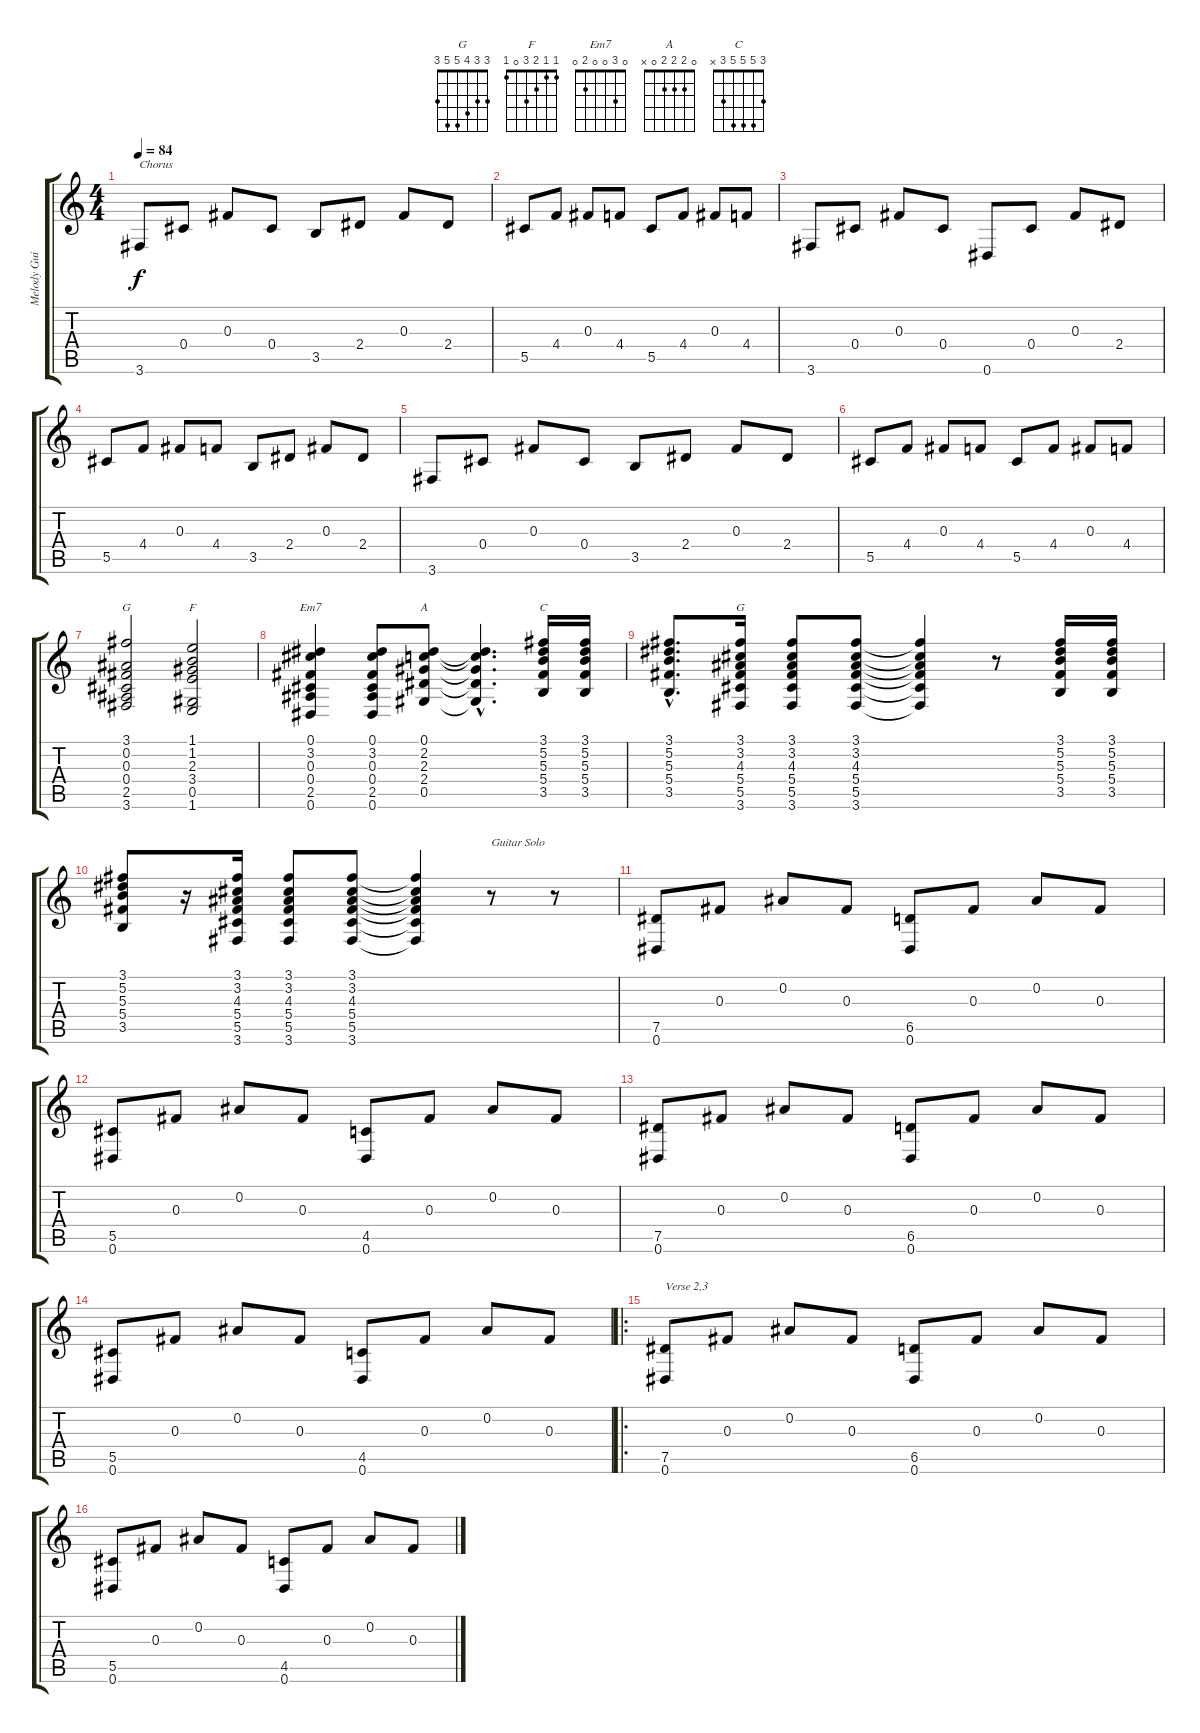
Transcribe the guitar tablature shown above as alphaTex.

\track ("Melody Guitar" "Melody Gui") {instrument acousticguitarnylon}
\staff {score tabs}
\tuning (Eb4 Bb3 Gb3 Db3 Ab2 Eb2) {hide}
\chord ("G" 3 0 0 0 2 3)
\chord ("F" 1 1 2 3 0 1)
\chord ("Em7" 0 3 0 0 2 0)
\chord ("A" 0 2 2 2 0 x)
\chord ("C" 3 5 5 5 3 x)
\chord ("G" 3 3 4 5 5 3)
\ts (4 4)
\tempo 84
\clef g2
\ks c
3.6.8{txt "Chorus" dy f} 0.4.8 0.3.8 0.4.8 3.5.8 2.4.8 0.3.8 2.4.8 |
5.5.8 4.4.8 0.3.8 4.4.8 5.5.8 4.4.8 0.3.8 4.4.8 |
3.6.8 0.4.8 0.3.8 0.4.8 0.6.8 0.4.8 0.3.8 2.4.8 |
5.5.8 4.4.8 0.3.8 4.4.8 3.5.8 2.4.8 0.3.8 2.4.8 |
3.6.8 0.4.8 0.3.8 0.4.8 3.5.8 2.4.8 0.3.8 2.4.8 |
5.5.8 4.4.8 0.3.8 4.4.8 5.5.8 4.4.8 0.3.8 4.4.8 |
(3.1 0.2 0.3 0.4 2.5 3.6).2{ch "G"} (1.1 1.2 2.3 3.4 0.5 1.6).2{ch "F"} |
(0.1 3.2 0.3 0.4 2.5 0.6).4{ch "Em7"} (0.1 3.2 0.3 0.4 2.5 0.6).8 (0.1 2.2 2.3 2.4 0.5).8{ch "A"} (0.1{hac t} 2.2{hac t} 2.3{hac t} 2.4{hac t} 0.5{hac t}).4{d} (3.1 5.2 5.3 5.4 3.5).16{ch "C"} (3.1 5.2 5.3 5.4 3.5).16 |
(3.1{hac} 5.2{hac} 5.3{hac} 5.4{hac} 3.5{hac}).8{d} (3.1 3.2 4.3 5.4 5.5 3.6).16{ch "G"} (3.1 3.2 4.3 5.4 5.5 3.6).8 (3.1 3.2 4.3 5.4 5.5 3.6).8 (3.1{t} 3.2{t} 4.3{t} 5.4{t} 5.5{t} 3.6{t}).4 r.8 (3.1 5.2 5.3 5.4 3.5).16 (3.1 5.2 5.3 5.4 3.5).16 |
(3.1 5.2 5.3 5.4 3.5).8 r.16 (3.1 3.2 4.3 5.4 5.5 3.6).16 (3.1 3.2 4.3 5.4 5.5 3.6).8 (3.1 3.2 4.3 5.4 5.5 3.6).8 (3.1{t} 3.2{t} 4.3{t} 5.4{t} 5.5{t} 3.6{t}).4 r.8{txt "Guitar Solo"} r.8 |
(7.5 0.6).8 0.3.8 0.2.8 0.3.8 (6.5 0.6).8 0.3.8 0.2.8 0.3.8 |
(5.5 0.6).8 0.3.8 0.2.8 0.3.8 (4.5 0.6).8 0.3.8 0.2.8 0.3.8 |
(7.5 0.6).8 0.3.8 0.2.8 0.3.8 (6.5 0.6).8 0.3.8 0.2.8 0.3.8 |
(5.5 0.6).8 0.3.8 0.2.8 0.3.8 (4.5 0.6).8 0.3.8 0.2.8 0.3.8 |
\ro
(7.5 0.6).8{txt "Verse 2,3"} 0.3.8 0.2.8 0.3.8 (6.5 0.6).8 0.3.8 0.2.8 0.3.8 |
(5.5 0.6).8 0.3.8 0.2.8 0.3.8 (4.5 0.6).8 0.3.8 0.2.8 0.3.8
